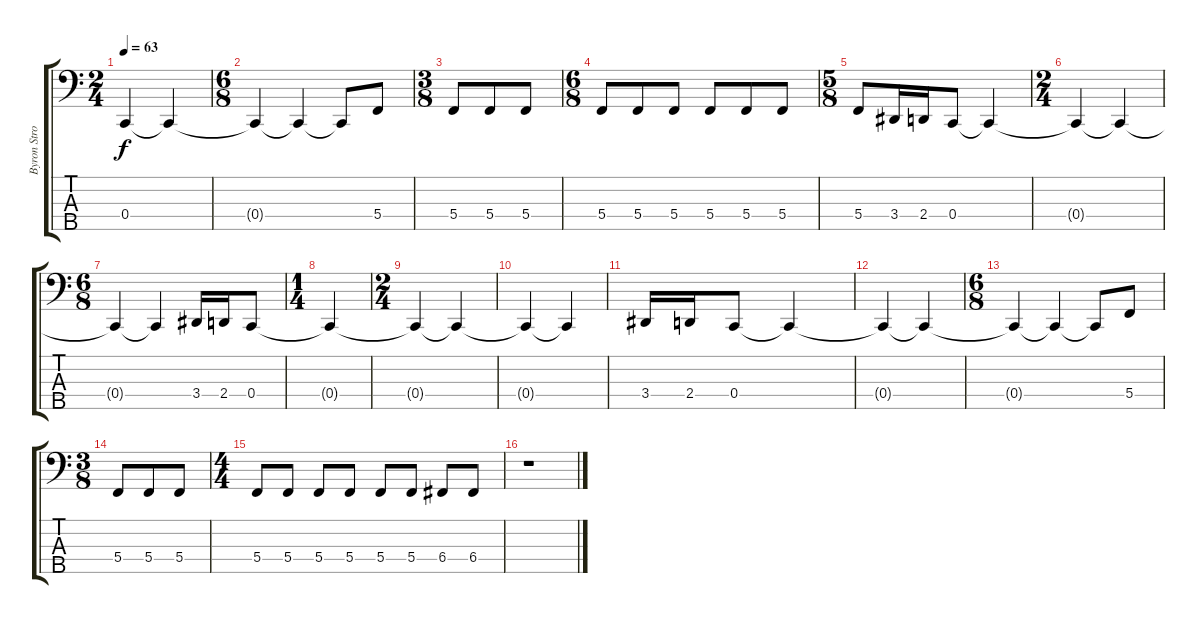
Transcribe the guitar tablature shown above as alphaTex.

\track ("Byron Stroud" "Byron Stro") {instrument electricbasspick}
\staff {score tabs}
\tuning (G2 C2 G1 C1 G0) {hide}
\ts (2 4)
\tempo 63
\clef f4
\ks c
0.4{t}.4{dy f} 0.4{t}.4 |
\ts (6 8)
0.4{t}.4 0.4{t}.4 0.4{t}.8 5.4.8 |
\ts (3 8)
5.4.8 5.4.8 5.4.8 |
\ts (6 8)
5.4.8 5.4.8 5.4.8 5.4.8 5.4.8 5.4.8 |
\ts (5 8)
5.4.8 3.4.16 2.4.16 0.4.8 0.4{t}.4 |
\ts (2 4)
0.4{t}.4 0.4{t}.4 |
\ts (6 8)
0.4{t}.4 0.4{t}.4 3.4.16 2.4.16 0.4.8 |
\ts (1 4)
0.4{t}.4 |
\ts (2 4)
0.4{t}.4 0.4{t}.4 |
0.4{t}.4 0.4{t}.4 |
3.4.16 2.4.16 0.4.8 0.4{t}.4 |
0.4{t}.4 0.4{t}.4 |
\ts (6 8)
0.4{t}.4 0.4{t}.4 0.4{t}.8 5.4.8 |
\ts (3 8)
5.4.8 5.4.8 5.4.8 |
\ts (4 4)
5.4.8 5.4.8 5.4.8 5.4.8 5.4.8 5.4.8 6.4.8 6.4.8 |
r.1
